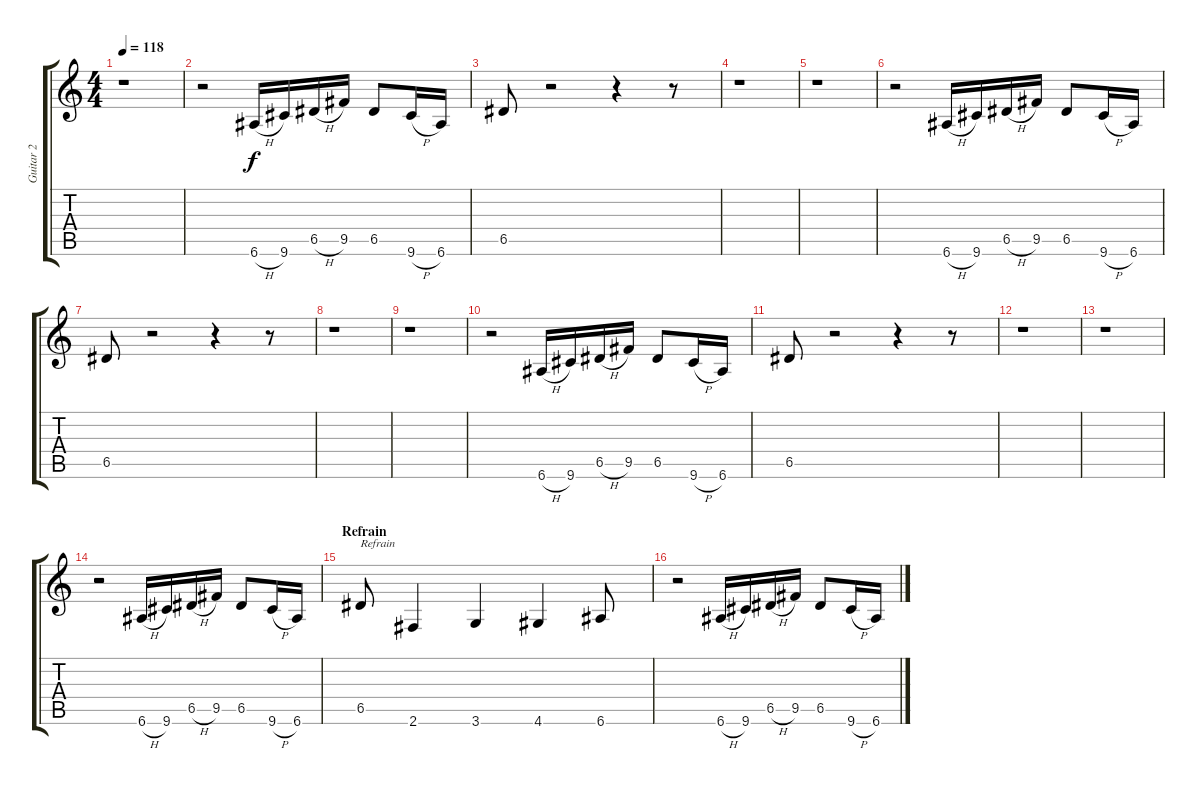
\track ("Guitar 2" "Guitar 2") {instrument overdrivenguitar}
\staff {score tabs}
\tuning (E4 B3 G3 D3 A2 E2) {hide}
\ts (4 4)
\tempo 118
\clef g2
\ks c
r.1{dy f} |
r.2 6.6{h}.16 9.6.16 6.5{h}.16 9.5.16 6.5.8 9.6{h}.16 6.6.16 |
6.5.8 r.2 r.4 r.8 |
r.1 |
r.1 |
r.2 6.6{h}.16 9.6.16 6.5{h}.16 9.5.16 6.5.8 9.6{h}.16 6.6.16 |
6.5.8 r.2 r.4 r.8 |
r.1 |
r.1 |
r.2 6.6{h}.16 9.6.16 6.5{h}.16 9.5.16 6.5.8 9.6{h}.16 6.6.16 |
6.5.8 r.2 r.4 r.8 |
r.1 |
r.1 |
r.2 6.6{h}.16 9.6.16 6.5{h}.16 9.5.16 6.5.8 9.6{h}.16 6.6.16 |
\section ("" "Refrain")
6.5.8{txt "Refrain"} 2.6.4 3.6.4 4.6.4 6.6.8 |
r.2 6.6{h}.16 9.6.16 6.5{h}.16 9.5.16 6.5.8 9.6{h}.16 6.6.16
